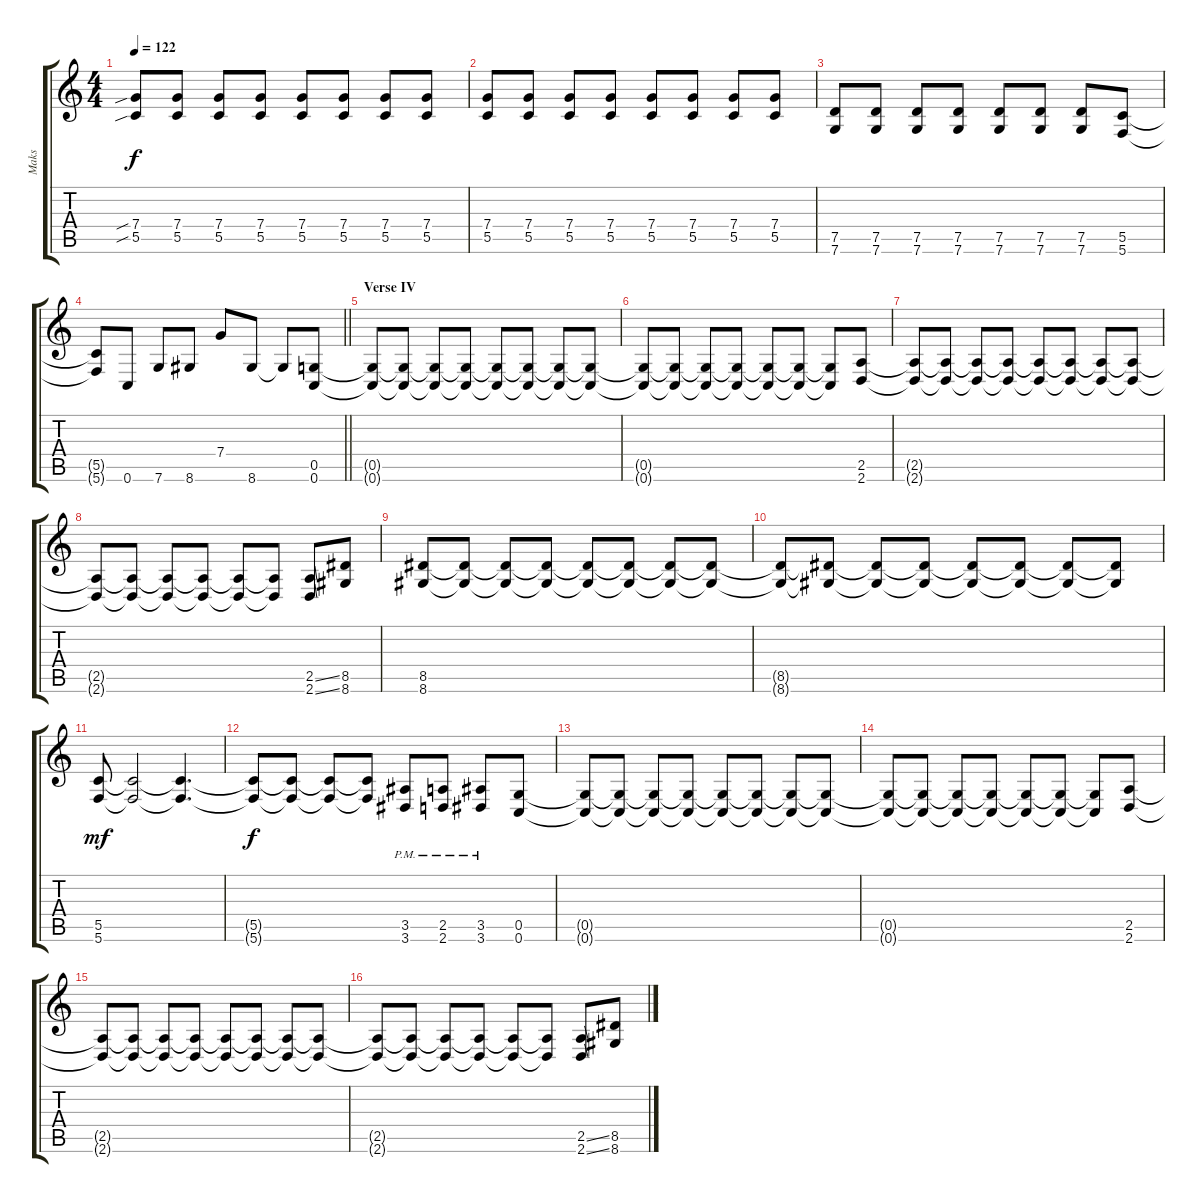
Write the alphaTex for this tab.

\track ("Maks" "Maks") {instrument distortionguitar}
\staff {score tabs}
\tuning (D4 A3 F3 C3 G2 C2) {hide}
\ts (4 4)
\tempo 122
\clef g2
\ks c
(7.4{sib} 5.5{sib}).8{dy f} (7.4 5.5).8 (7.4 5.5).8 (7.4 5.5).8 (7.4 5.5).8 (7.4 5.5).8 (7.4 5.5).8 (7.4 5.5).8 |
(7.4 5.5).8 (7.4 5.5).8 (7.4 5.5).8 (7.4 5.5).8 (7.4 5.5).8 (7.4 5.5).8 (7.4 5.5).8 (7.4 5.5).8 |
(7.5 7.6).8 (7.5 7.6).8 (7.5 7.6).8 (7.5 7.6).8 (7.5 7.6).8 (7.5 7.6).8 (7.5 7.6).8 (5.5 5.6).8 |
\barLineRight lightlight
(5.5{t} 5.6{t}).8 0.6.8 7.6.8 8.6.8 7.4.8 8.6.8 8.6{t}.8 (0.5 0.6).8 |
\section ("" "Verse IV")
(0.5{t} 0.6{t}).8 (0.5{t} 0.6{t}).8 (0.5{t} 0.6{t}).8 (0.5{t} 0.6{t}).8 (0.5{t} 0.6{t}).8 (0.5{t} 0.6{t}).8 (0.5{t} 0.6{t}).8 (0.5{t} 0.6{t}).8 |
(0.5{t} 0.6{t}).8 (0.5{t} 0.6{t}).8 (0.5{t} 0.6{t}).8 (0.5{t} 0.6{t}).8 (0.5{t} 0.6{t}).8 (0.5{t} 0.6{t}).8 (0.5{t} 0.6{t}).8 (2.5 2.6).8 |
(2.5{t} 2.6{t}).8 (2.5{t} 2.6{t}).8 (2.5{t} 2.6{t}).8 (2.5{t} 2.6{t}).8 (2.5{t} 2.6{t}).8 (2.5{t} 2.6{t}).8 (2.5{t} 2.6{t}).8 (2.5{t} 2.6{t}).8 |
(2.5{t} 2.6{t}).8 (2.5{t} 2.6{t}).8 (2.5{t} 2.6{t}).8 (2.5{t} 2.6{t}).8 (2.5{t} 2.6{t}).8 (2.5{t} 2.6{t}).8 (2.5{ss} 2.6{ss}).8 (8.5 8.6).8 |
(8.5 8.6).8 (8.5{t} 8.6{t}).8 (8.5{t} 8.6{t}).8 (8.5{t} 8.6{t}).8 (8.5{t} 8.6{t}).8 (8.5{t} 8.6{t}).8 (8.5{t} 8.6{t}).8 (8.5{t} 8.6{t}).8 |
(8.5{t} 8.6{t}).8 (8.5{t} 8.6{t}).8 (8.5{t} 8.6{t}).8 (8.5{t} 8.6{t}).8 (8.5{t} 8.6{t}).8 (8.5{t} 8.6{t}).8 (8.5{t} 8.6{t}).8 (8.5{t} 8.6{t}).8 |
(5.5 5.6).8{dy mf} (5.5{t} 5.6{t}).2 (5.5{t} 5.6{t}).4{d} |
(5.5{t} 5.6{t}).8{dy f} (5.5{t} 5.6{t}).8 (5.5{t} 5.6{t}).8 (5.5{t} 5.6{t}).8 (3.5{pm} 3.6{pm}).8 (2.5{pm} 2.6{pm}).8 (3.5{pm} 3.6{pm}).8 (0.5 0.6).8 |
(0.5{t} 0.6{t}).8 (0.5{t} 0.6{t}).8 (0.5{t} 0.6{t}).8 (0.5{t} 0.6{t}).8 (0.5{t} 0.6{t}).8 (0.5{t} 0.6{t}).8 (0.5{t} 0.6{t}).8 (0.5{t} 0.6{t}).8 |
(0.5{t} 0.6{t}).8 (0.5{t} 0.6{t}).8 (0.5{t} 0.6{t}).8 (0.5{t} 0.6{t}).8 (0.5{t} 0.6{t}).8 (0.5{t} 0.6{t}).8 (0.5{t} 0.6{t}).8 (2.5 2.6).8 |
(2.5{t} 2.6{t}).8 (2.5{t} 2.6{t}).8 (2.5{t} 2.6{t}).8 (2.5{t} 2.6{t}).8 (2.5{t} 2.6{t}).8 (2.5{t} 2.6{t}).8 (2.5{t} 2.6{t}).8 (2.5{t} 2.6{t}).8 |
(2.5{t} 2.6{t}).8 (2.5{t} 2.6{t}).8 (2.5{t} 2.6{t}).8 (2.5{t} 2.6{t}).8 (2.5{t} 2.6{t}).8 (2.5{t} 2.6{t}).8 (2.5{ss} 2.6{ss}).8 (8.5 8.6).8
